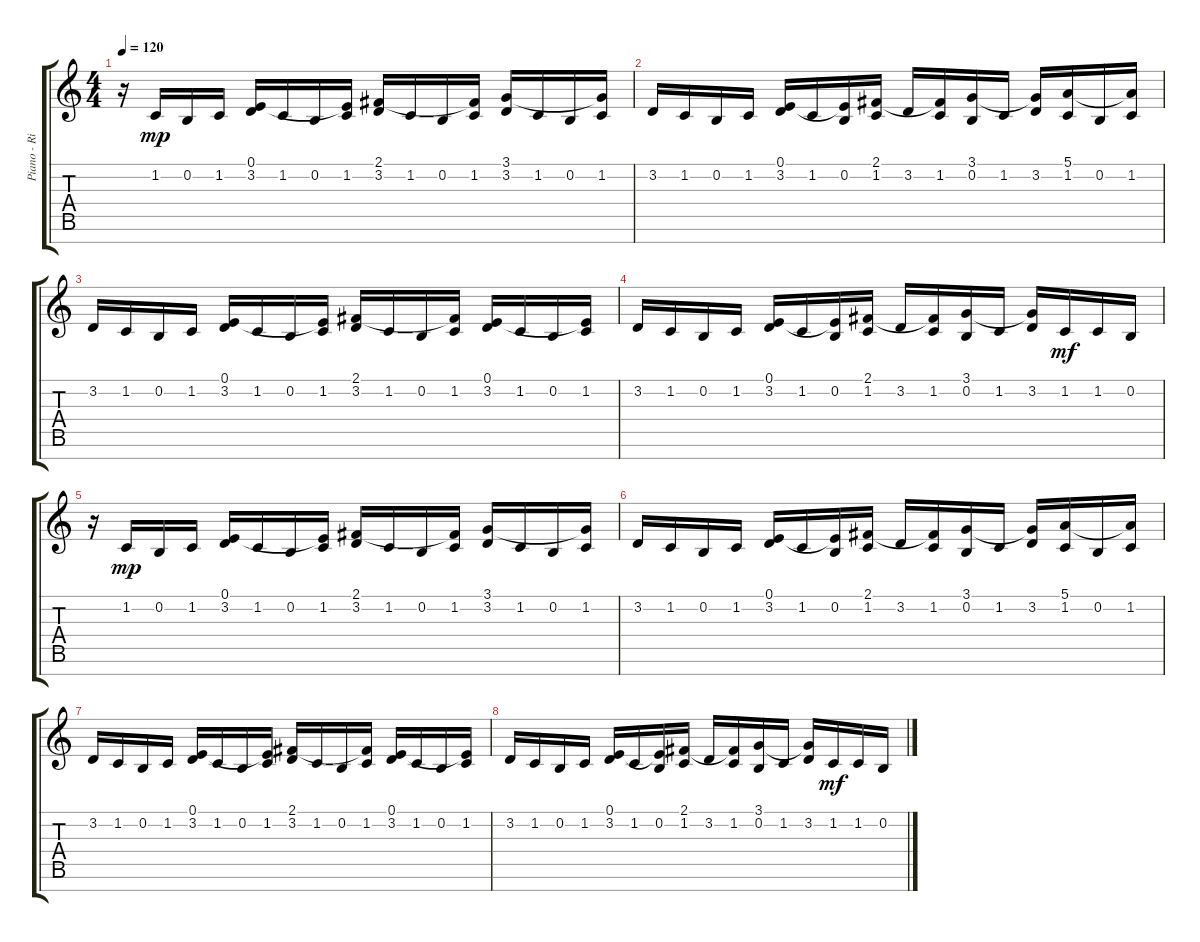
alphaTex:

\track ("Piano - Right Hand" "Piano - Ri") {instrument acousticgrandpiano}
\staff {score tabs}
\tuning (E4 B3 G3 D3 A2 E2 B1) {hide}
\ts (4 4)
\tempo 120
\clef g2
\ks c
r.16{dy mf volume 7} 1.2.16{dy mp} 0.2.16 1.2.16 (0.1 3.2).16 1.2.16 0.2.16 (0.1{t} 1.2).16 (2.1 3.2).16 1.2.16 0.2.16 (2.1{t} 1.2).16 (3.1 3.2).16 1.2.16 0.2.16 (3.1{t} 1.2).16 |
3.2.16 1.2.16 0.2.16 1.2.16 (0.1 3.2).16 1.2.16 (0.1{t} 0.2).16 (2.1 1.2).16 3.2.16 (2.1{t} 1.2).16 (3.1 0.2).16 1.2.16 (3.1{t} 3.2).16 (5.1 1.2).16 0.2.16 (5.1{t} 1.2).16 |
3.2.16 1.2.16 0.2.16 1.2.16 (0.1 3.2).16 1.2.16 0.2.16 (0.1{t} 1.2).16 (2.1 3.2).16 1.2.16 0.2.16 (2.1{t} 1.2).16 (0.1 3.2).16 1.2.16 0.2.16 (0.1{t} 1.2).16 |
3.2.16 1.2.16 0.2.16 1.2.16 (0.1 3.2).16 1.2.16 (0.1{t} 0.2).16 (2.1 1.2).16 3.2.16 (2.1{t} 1.2).16 (3.1 0.2).16 1.2.16 (3.1{t} 3.2).16 1.2.16{dy mf} 1.2.16 0.2.16 |
r.16{volume 0} 1.2.16{dy mp} 0.2.16 1.2.16 (0.1 3.2).16 1.2.16 0.2.16 (0.1{t} 1.2).16 (2.1 3.2).16 1.2.16 0.2.16 (2.1{t} 1.2).16 (3.1 3.2).16 1.2.16 0.2.16 (3.1{t} 1.2).16 |
3.2.16 1.2.16 0.2.16 1.2.16 (0.1 3.2).16 1.2.16 (0.1{t} 0.2).16 (2.1 1.2).16 3.2.16 (2.1{t} 1.2).16 (3.1 0.2).16 1.2.16 (3.1{t} 3.2).16 (5.1 1.2).16 0.2.16 (5.1{t} 1.2).16 |
3.2.16 1.2.16 0.2.16 1.2.16 (0.1 3.2).16 1.2.16 0.2.16 (0.1{t} 1.2).16 (2.1 3.2).16 1.2.16 0.2.16 (2.1{t} 1.2).16 (0.1 3.2).16 1.2.16 0.2.16 (0.1{t} 1.2).16 |
3.2.16 1.2.16 0.2.16 1.2.16 (0.1 3.2).16 1.2.16 (0.1{t} 0.2).16 (2.1 1.2).16 3.2.16 (2.1{t} 1.2).16 (3.1 0.2).16 1.2.16 (3.1{t} 3.2).16 1.2.16{dy mf} 1.2.16 0.2.16
